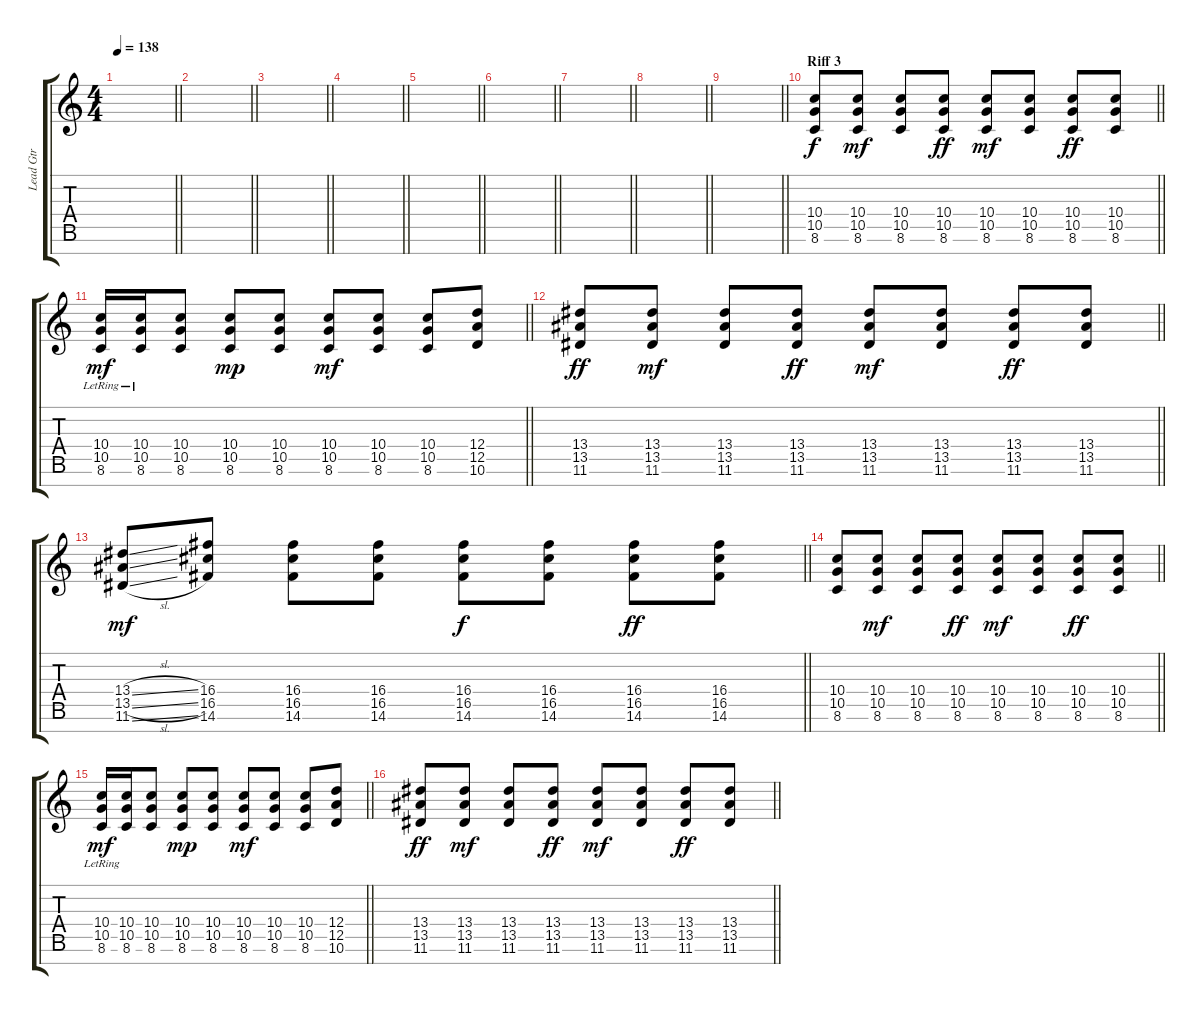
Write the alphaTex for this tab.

\track ("Lead Gtr" "Lead Gtr") {instrument overdrivenguitar}
\staff {score tabs}
\tuning (E4 B3 G3 D3 A2 E2 B1) {hide}
\ts (4 4)
\tempo 138
\clef g2
\barLineRight lightlight
\ks c
|
\barLineRight lightlight
|
\barLineRight lightlight
|
\barLineRight lightlight
|
\barLineRight lightlight
|
\barLineRight lightlight
|
\barLineRight lightlight
|
\barLineRight lightlight
|
\barLineRight lightlight
|
\section ("" "Riff 3")
\barLineRight lightlight
(10.4 10.5 8.6).8 (10.4 10.5 8.6).8{dy mf} (10.4 10.5 8.6).8 (10.4 10.5 8.6).8{dy ff} (10.4 10.5 8.6).8{dy mf} (10.4 10.5 8.6).8 (10.4 10.5 8.6).8{dy ff} (10.4 10.5 8.6).8 |
\barLineRight lightlight
(10.4{lr} 10.5{lr} 8.6{lr}).16{dy mf} (10.4{lr} 10.5{lr} 8.6{lr}).16 (10.4 10.5 8.6).8 (10.4 10.5 8.6).8{dy mp} (10.4 10.5 8.6).8 (10.4 10.5 8.6).8{dy mf} (10.4 10.5 8.6).8 (10.4 10.5 8.6).8 (12.4 12.5 10.6).8 |
\barLineRight lightlight
(13.4 13.5 11.6).8{dy ff} (13.4 13.5 11.6).8{dy mf} (13.4 13.5 11.6).8 (13.4 13.5 11.6).8{dy ff} (13.4 13.5 11.6).8{dy mf} (13.4 13.5 11.6).8 (13.4 13.5 11.6).8{dy ff} (13.4 13.5 11.6).8 |
\barLineRight lightlight
(13.4{sl} 13.5{sl} 11.6{sl}).8{dy mf} (16.4 16.5 14.6).8 (16.4 16.5 14.6).8 (16.4 16.5 14.6).8 (16.4 16.5 14.6).8{dy f} (16.4 16.5 14.6).8 (16.4 16.5 14.6).8{dy ff} (16.4 16.5 14.6).8 |
\barLineRight lightlight
(10.4 10.5 8.6).8 (10.4 10.5 8.6).8{dy mf} (10.4 10.5 8.6).8 (10.4 10.5 8.6).8{dy ff} (10.4 10.5 8.6).8{dy mf} (10.4 10.5 8.6).8 (10.4 10.5 8.6).8{dy ff} (10.4 10.5 8.6).8 |
\barLineRight lightlight
(10.4{lr} 10.5{lr} 8.6{lr}).16{dy mf} (10.4{lr} 10.5{lr} 8.6{lr}).16 (10.4 10.5 8.6).8 (10.4 10.5 8.6).8{dy mp} (10.4 10.5 8.6).8 (10.4 10.5 8.6).8{dy mf} (10.4 10.5 8.6).8 (10.4 10.5 8.6).8 (12.4 12.5 10.6).8 |
\barLineRight lightlight
(13.4 13.5 11.6).8{dy ff} (13.4 13.5 11.6).8{dy mf} (13.4 13.5 11.6).8 (13.4 13.5 11.6).8{dy ff} (13.4 13.5 11.6).8{dy mf} (13.4 13.5 11.6).8 (13.4 13.5 11.6).8{dy ff} (13.4 13.5 11.6).8
